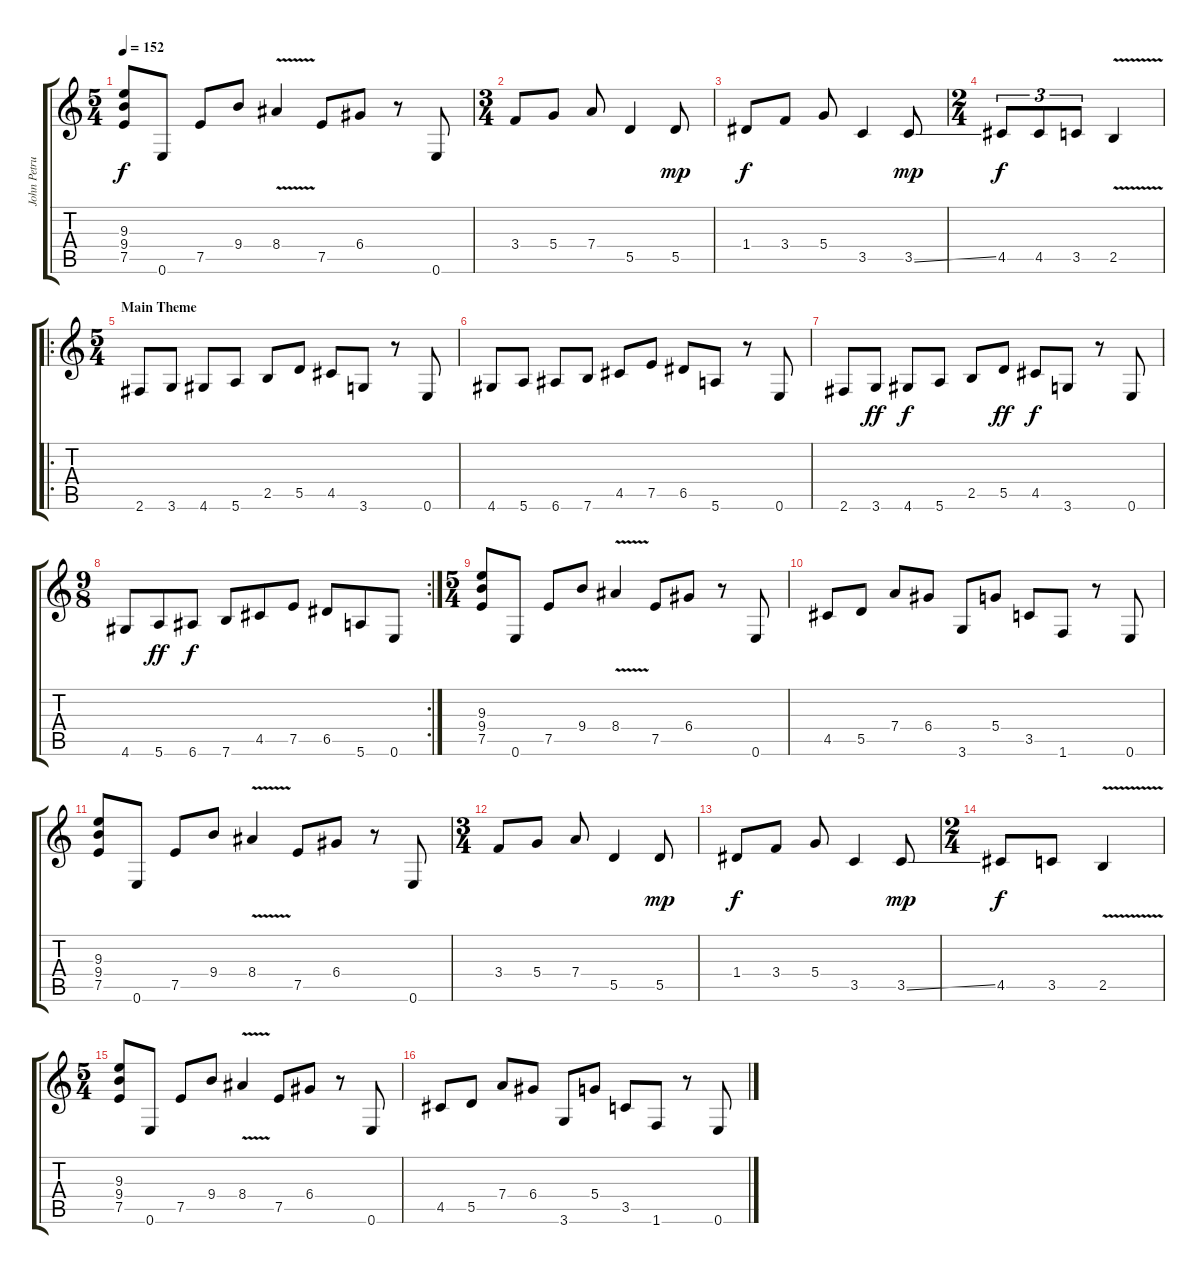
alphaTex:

\track ("John Petrucci (Guitar 1)" "John Petru") {instrument distortionguitar}
\staff {score tabs}
\tuning (E4 B3 G3 D3 A2 E2) {hide}
\ts (5 4)
\tempo 152
\clef g2
\ks c
(9.3 9.4 7.5).8{dy f} 0.6.8 7.5.8 9.4.8 8.4{v}.4 7.5.8 6.4.8 r.8 0.6.8 |
\ts (3 4)
3.4.8 5.4.8 7.4.8 5.5.4 5.5.8{dy mp} |
1.4.8{dy f} 3.4.8 5.4.8 3.5.4 3.5{ss}.8{dy mp} |
\ts (2 4)
4.5.8{tu (3 2) dy f} 4.5.8{tu (3 2)} 3.5.8{tu (3 2)} 2.5{v}.4 |
\ro
\ts (5 4)
\section ("" "Main Theme")
2.6.8 3.6.8 4.6.8 5.6.8 2.5.8 5.5.8 4.5.8 3.6.8 r.8 0.6.8 |
4.6.8 5.6.8 6.6.8 7.6.8 4.5.8 7.5.8 6.5.8 5.6.8 r.8 0.6.8 |
2.6.8 3.6.8{dy ff} 4.6.8{dy f} 5.6.8 2.5.8 5.5.8{dy ff} 4.5.8{dy f} 3.6.8 r.8 0.6.8 |
\rc 2
\ts (9 8)
4.6.8 5.6.8{dy ff} 6.6.8{dy f} 7.6.8 4.5.8 7.5.8 6.5.8 5.6.8 0.6.8 |
\ts (5 4)
(9.3 9.4 7.5).8 0.6.8 7.5.8 9.4.8 8.4{v}.4 7.5.8 6.4.8 r.8 0.6.8 |
4.5.8 5.5.8 7.4.8 6.4.8 3.6.8 5.4.8 3.5.8 1.6.8 r.8 0.6.8 |
(9.3 9.4 7.5).8 0.6.8 7.5.8 9.4.8 8.4{v}.4 7.5.8 6.4.8 r.8 0.6.8 |
\ts (3 4)
3.4.8 5.4.8 7.4.8 5.5.4 5.5.8{dy mp} |
1.4.8{dy f} 3.4.8 5.4.8 3.5.4 3.5{ss}.8{dy mp} |
\ts (2 4)
4.5.8{dy f} 3.5.8 2.5{v}.4 |
\ts (5 4)
(9.3 9.4 7.5).8 0.6.8 7.5.8 9.4.8 8.4{v}.4 7.5.8 6.4.8 r.8 0.6.8 |
4.5.8 5.5.8 7.4.8 6.4.8 3.6.8 5.4.8 3.5.8 1.6.8 r.8 0.6.8
